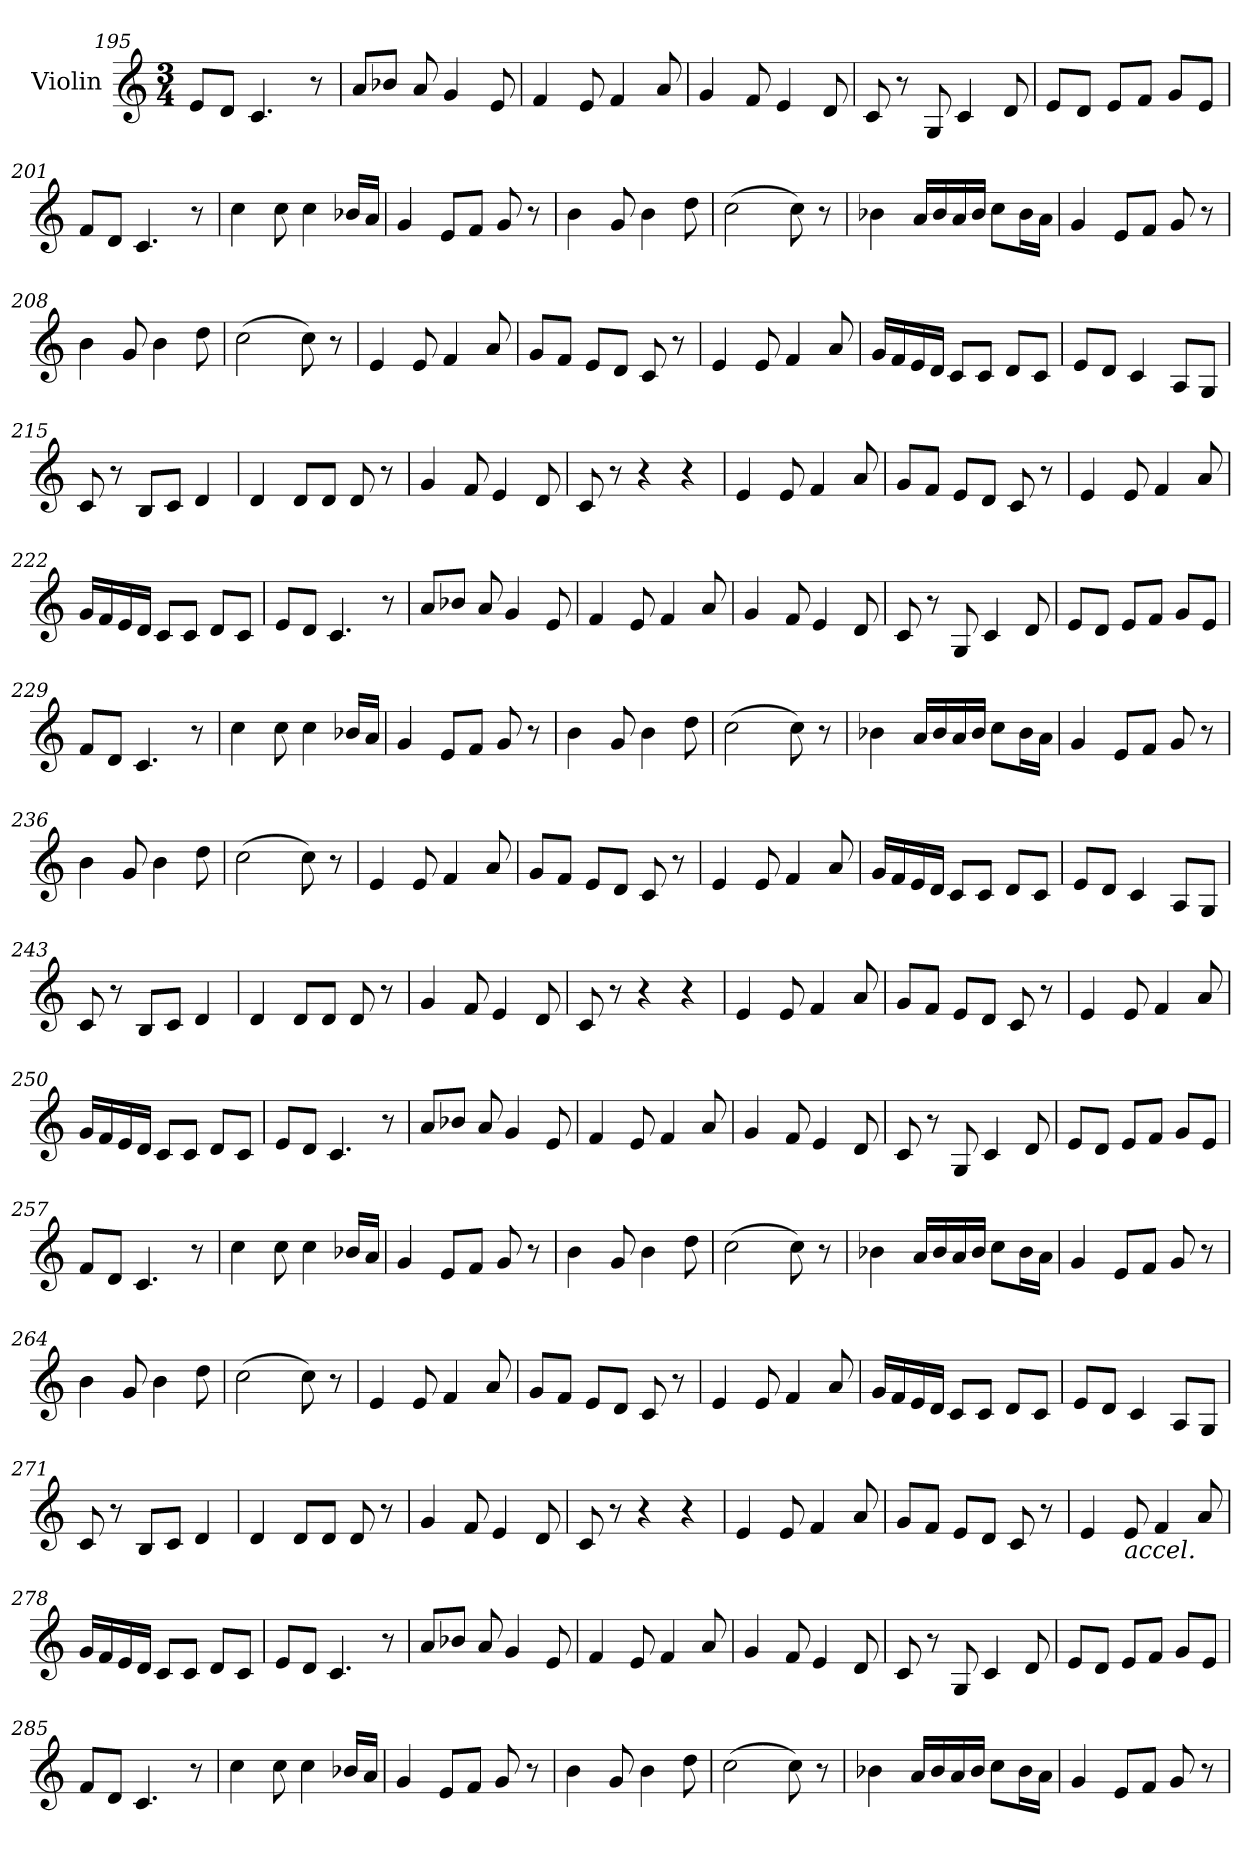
**kern
*part1
*staff1
*I"Violin
*clefG2
*k[]
*M3/4
=195
8e/L
8d/J
4.c/
8r
=196
8a/L
8b-X/J
8a/
4g/
8e/
=197
4f/
8e/
4f/
8a/
=198
4g/
8f/
4e/
8d/
!!LO:LB:g=z
=199
8c/
8r
8G/
4c/
8d/
=200
8e/L
8d/J
8e/L
8f/J
8g/L
8e/J
=201
8f/L
8d/J
4.c/
8r
=202
4cc\
8cc\
4cc\
16b-X/LL
16a/JJ
=203
4g/
8e/L
8f/J
8g/
8r
=204
4b\
8g/
4b\
8dd\
!!LO:LB:g=z
=205
(>2cc\
8cc\)
8r
=206
4b-X\
16a/LL
16b-/
16a/
16b-/JJ
8cc\L
16b-\L
16a\JJ
=207
4g/
8e/L
8f/J
8g/
8r
=208
4b\
8g/
4b\
8dd\
=209
(>2cc\
8cc\)
8r
=210
4e/
8e/
4f/
8a/
!!LO:LB:g=z
=211
8g/L
8f/J
8e/L
8d/J
8c/
8r
=212
4e/
8e/
4f/
8a/
=213
16g/LL
16f/
16e/
16d/JJ
8c/L
8c/J
8d/L
8c/J
=214
8e/L
8d/J
4c/
8A/L
8G/J
=215
8c/
8r
8B/L
8c/J
4d/
=216
4d/
8d/L
8d/J
8d/
8r
!!LO:LB:g=z
=217
4g/
8f/
4e/
8d/
=218
8c/
8r
4r
4r
=219
4e/
8e/
4f/
8a/
=220
8g/L
8f/J
8e/L
8d/J
8c/
8r
=221
4e/
8e/
4f/
8a/
=222
16g/LL
16f/
16e/
16d/JJ
8c/L
8c/J
8d/L
8c/J
!!LO:PB:g=z
=223
8e/L
8d/J
4.c/
8r
=224
8a/L
8b-X/J
8a/
4g/
8e/
=225
4f/
8e/
4f/
8a/
=226
4g/
8f/
4e/
8d/
=227
8c/
8r
8G/
4c/
8d/
=228
8e/L
8d/J
8e/L
8f/J
8g/L
8e/J
!!LO:LB:g=z
=229
8f/L
8d/J
4.c/
8r
=230
4cc\
8cc\
4cc\
16b-X/LL
16a/JJ
=231
4g/
8e/L
8f/J
8g/
8r
=232
4b\
8g/
4b\
8dd\
=233
(>2cc\
8cc\)
8r
=234
4b-X\
16a/LL
16b-/
16a/
16b-/JJ
8cc\L
16b-\L
16a\JJ
!!LO:LB:g=z
=235
4g/
8e/L
8f/J
8g/
8r
=236
4b\
8g/
4b\
8dd\
=237
(>2cc\
8cc\)
8r
=238
4e/
8e/
4f/
8a/
=239
8g/L
8f/J
8e/L
8d/J
8c/
8r
=240
4e/
8e/
4f/
8a/
!!LO:LB:g=z
=241
16g/LL
16f/
16e/
16d/JJ
8c/L
8c/J
8d/L
8c/J
=242
8e/L
8d/J
4c/
8A/L
8G/J
=243
8c/
8r
8B/L
8c/J
4d/
=244
4d/
8d/L
8d/J
8d/
8r
=245
4g/
8f/
4e/
8d/
=246
8c/
8r
4r
4r
!!LO:LB:g=z
=247
4e/
8e/
4f/
8a/
=248
8g/L
8f/J
8e/L
8d/J
8c/
8r
=249
4e/
8e/
4f/
8a/
=250
16g/LL
16f/
16e/
16d/JJ
8c/L
8c/J
8d/L
8c/J
=251
8e/L
8d/J
4.c/
8r
=252
8a/L
8b-X/J
8a/
4g/
8e/
!!LO:LB:g=z
=253
4f/
8e/
4f/
8a/
=254
4g/
8f/
4e/
8d/
=255
8c/
8r
8G/
4c/
8d/
=256
8e/L
8d/J
8e/L
8f/J
8g/L
8e/J
=257
8f/L
8d/J
4.c/
8r
=258
4cc\
8cc\
4cc\
16b-X/LL
16a/JJ
!!LO:LB:g=z
=259
4g/
8e/L
8f/J
8g/
8r
=260
4b\
8g/
4b\
8dd\
=261
(>2cc\
8cc\)
8r
=262
4b-X\
16a/LL
16b-/
16a/
16b-/JJ
8cc\L
16b-\L
16a\JJ
=263
4g/
8e/L
8f/J
8g/
8r
=264
4b\
8g/
4b\
8dd\
!!LO:LB:g=z
=265
(>2cc\
8cc\)
8r
=266
4e/
8e/
4f/
8a/
=267
8g/L
8f/J
8e/L
8d/J
8c/
8r
=268
4e/
8e/
4f/
8a/
=269
16g/LL
16f/
16e/
16d/JJ
8c/L
8c/J
8d/L
8c/J
=270
8e/L
8d/J
4c/
8A/L
8G/J
!!LO:PB:g=z
=271
8c/
8r
8B/L
8c/J
4d/
=272
4d/
8d/L
8d/J
8d/
8r
=273
4g/
8f/
4e/
8d/
=274
8c/
8r
4r
4r
=275
4e/
8e/
4f/
8a/
=276
8g/L
8f/J
8e/L
8d/J
8c/
8r
!!LO:LB:g=z
=277
4e/
!LO:TX:b:i:t=accel.
8e/
4f/
8a/
=278
16g/LL
16f/
16e/
16d/JJ
8c/L
8c/J
8d/L
8c/J
=279
8e/L
8d/J
4.c/
8r
=280
8a/L
8b-X/J
8a/
4g/
8e/
=281
4f/
8e/
4f/
8a/
=282
4g/
8f/
4e/
8d/
!!LO:LB:g=z
=283
8c/
8r
8G/
4c/
8d/
=284
8e/L
8d/J
8e/L
8f/J
8g/L
8e/J
=285
8f/L
8d/J
4.c/
8r
=286
4cc\
8cc\
4cc\
16b-X/LL
16a/JJ
=287
4g/
8e/L
8f/J
8g/
8r
=288
4b\
8g/
4b\
8dd\
!!LO:LB:g=z
=289
(>2cc\
8cc\)
8r
=290
4b-X\
16a/LL
16b-/
16a/
16b-/JJ
8cc\L
16b-\L
16a\JJ
=291
4g/
8e/L
8f/J
8g/
8r
=
*-
